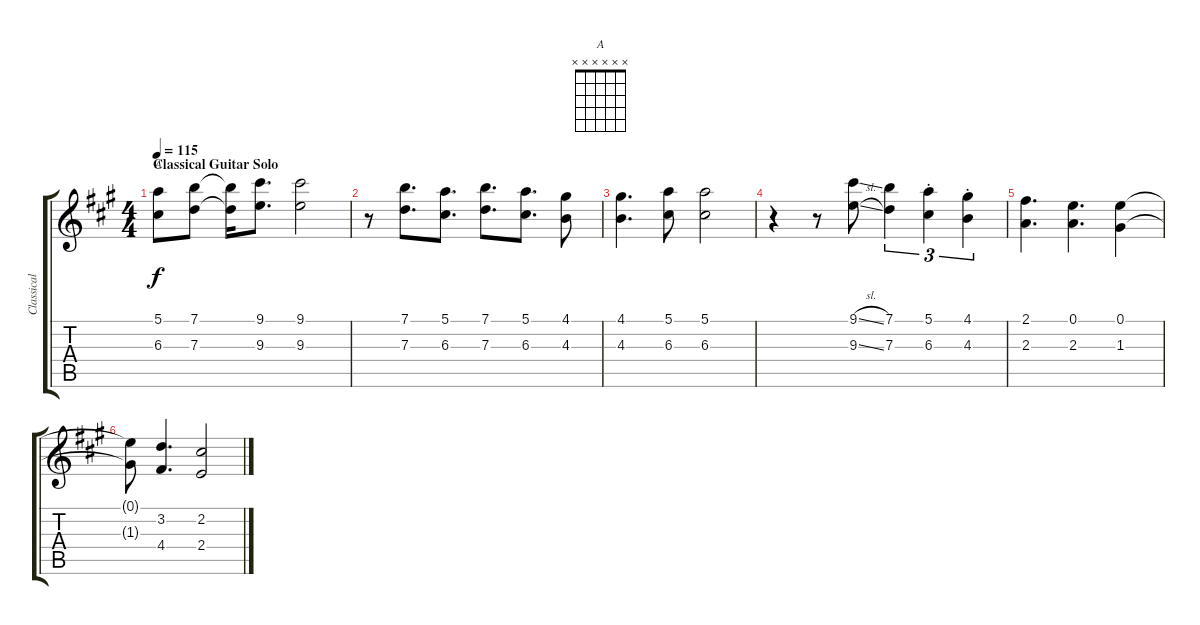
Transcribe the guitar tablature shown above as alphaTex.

\track ("Classical guitar" "Classical ") {instrument acousticguitarnylon}
\staff {score tabs}
\tuning (E4 B3 G3 D3 A2 E2) {hide}
\chord ("A" x x x x x x)
\ts (4 4)
\section ("" "Classical Guitar Solo")
\tempo 115
\clef g2
\ks a
(5.1 6.3).8{ch "A" dy f instrument acousticguitarnylon} (7.1 7.3).8 (7.1{t} 7.3{t}).16 (9.1 9.3).8{d} (9.1 9.3).2 |
r.8 (7.1 7.3).8{d beam merge} (5.1 6.3).8{d} (7.1 7.3).8{d} (5.1 6.3).8{d} (4.1 4.3).8 |
(4.1 4.3).4{d} (5.1 6.3).8 (5.1 6.3).2 |
r.4 r.8 (9.1{sl} 9.3{sl}).8 (7.1 7.3).4{tu (3 2)} (5.1{st} 6.3{st}).4{tu (3 2)} (4.1{st} 4.3{st}).4{tu (3 2)} |
(2.1 2.3).4{d} (0.1 2.3).4{d} (0.1 1.3).4 |
(0.1{t} 1.3{t}).8 (3.2 4.4).4{d} (2.2 2.4).2
